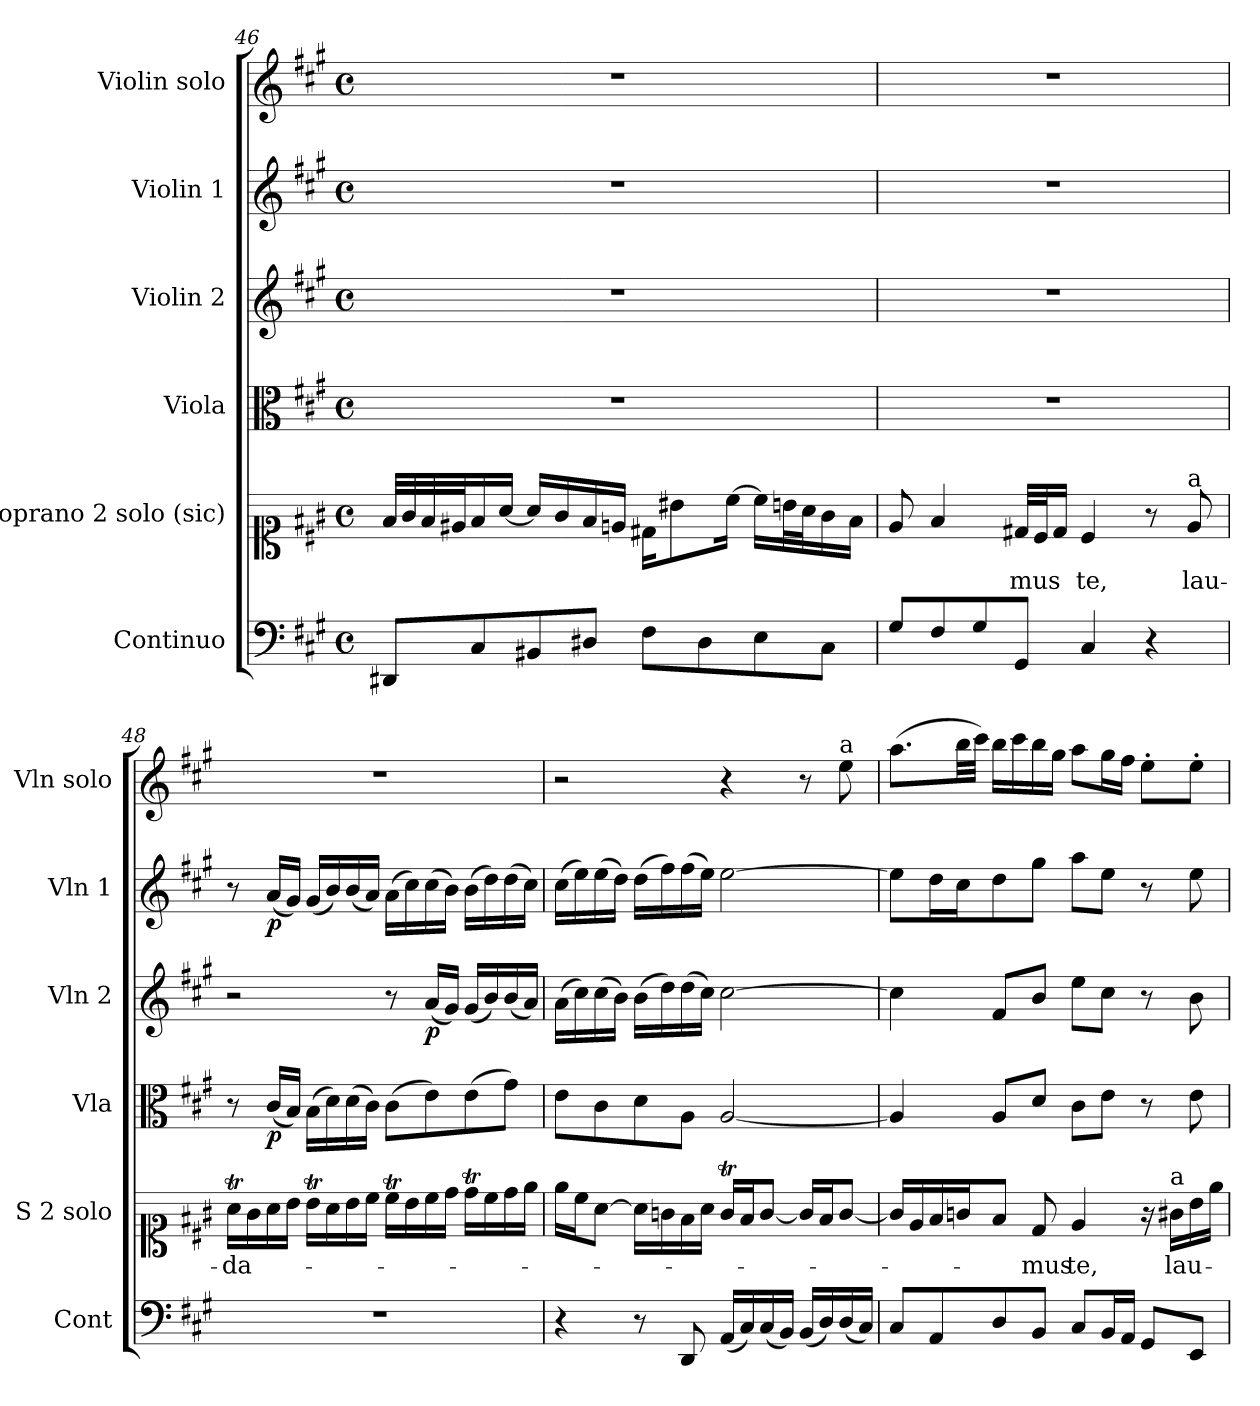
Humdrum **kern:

**kern	**kern	**text	**kern	**dynam	**kern	**dynam	**kern	**dynam	**kern
*part6	*part5	*part5	*part4	*part4	*part3	*part3	*part2	*part2	*part1
*staff6	*staff5	*staff5	*staff4	*staff4	*staff3	*staff3	*staff2	*staff2	*staff1
*I"Continuo	*I"Soprano 2 solo (sic)	*	*I"Viola	*	*I"Violin 2	*	*I"Violin 1	*	*I"Violin solo
*I'Cont	*I'S 2 solo	*	*I'Vla	*	*I'Vln 2	*	*I'Vln 1	*	*I'Vln solo
*clefF4	*clefC1	*	*clefC3	*	*clefG2	*	*clefG2	*	*clefG2
*k[f#c#g#]	*k[f#c#g#]	*	*k[f#c#g#]	*	*k[f#c#g#]	*	*k[f#c#g#]	*	*k[f#c#g#]
*M4/4	*M4/4	*	*M4/4	*	*M4/4	*	*M4/4	*	*M4/4
*met(c)	*met(c)	*	*met(c)	*	*met(c)	*	*met(c)	*	*met(c)
=46	=46	=46	=46	=46	=46	=46	=46	=46	=46
8DD#X/L	32f#/LLL	.	1r	.	1r	.	1r	.	1r
.	32g#/	.	.	.	.	.	.	.	.
.	32f#/	.	.	.	.	.	.	.	.
.	32e#X/J	.	.	.	.	.	.	.	.
8C#/	16f#/	.	.	.	.	.	.	.	.
.	[16a/JJ	.	.	.	.	.	.	.	.
8BB#X/	16a/LL]	.	.	.	.	.	.	.	.
.	16g#/	.	.	.	.	.	.	.	.
8D#X/J	16f#/	.	.	.	.	.	.	.	.
.	16en/JJ	.	.	.	.	.	.	.	.
8F#\L	16d#X\KL	.	.	.	.	.	.	.	.
.	8b#X\	.	.	.	.	.	.	.	.
8D#\	.	.	.	.	.	.	.	.	.
.	[16cc#\Jk	.	.	.	.	.	.	.	.
8E\	16cc#\LL]	.	.	.	.	.	.	.	.
.	32bn\L	.	.	.	.	.	.	.	.
.	32a\J	.	.	.	.	.	.	.	.
8C#\J	16g#\	.	.	.	.	.	.	.	.
.	16f#\JJ	.	.	.	.	.	.	.	.
=47	=47	=47	=47	=47	=47	=47	=47	=47	=47
8G#/L	8e/	.	1r	.	1r	.	1r	.	1r
8F#/	4f#/	.	.	.	.	.	.	.	.
8G#/	.	.	.	.	.	.	.	.	.
!	!	!LO:LY:b	!	!	!	!	!	!	!
8GG#/J	32d#X/LLL	-mus	.	.	.	.	.	.	.
.	32c#/J	.	.	.	.	.	.	.	.
.	16d#/JJ	.	.	.	.	.	.	.	.
!	!	!LO:LY:b	!	!	!	!	!	!	!
4C#/	4c#/	te,	.	.	.	.	.	.	.
4r	8r	.	.	.	.	.	.	.	.
!	!LO:TX:a:t=a	!	!	!	!	!	!	!	!
!	!	!LO:LY:b	!	!	!	!	!	!	!
.	8e/	lau-	.	.	.	.	.	.	.
!!LO:PB:g=z
=48	=48	=48	=48	=48	=48	=48	=48	=48	=48
!	!	!LO:LY:b	!	!	!	!	!	!	!
1r	16aT\LL	-da-	8r	.	2r	.	8r	.	1r
.	16g#\	.	.	.	.	.	.	.	.
!	!	!	!	!LO:DY:b	!	!	!	!LO:DY:b	!
.	16a\	.	(16c#/LL	p	.	.	(16a/LL	p	.
.	16b\JJ	.	16B/JJ)	.	.	.	16g#/JJ)	.	.
.	16bT\LL	.	(16B\LL	.	.	.	(16g#/LL	.	.
.	16a\	.	16d\)	.	.	.	16b/)	.	.
.	16b\	.	(16d\	.	.	.	(16b/	.	.
.	16cc#\JJ	.	16c#\JJ)	.	.	.	16a/JJ)	.	.
.	16cc#t\LL	.	(8c#\L	.	8r	.	(16a\LL	.	.
.	16b\	.	.	.	.	.	16cc#\)	.	.
!	!	!	!	!	!	!LO:DY:b	!	!	!
.	16cc#\	.	8e\)	.	(16a/LL	p	(16cc#\	.	.
.	16dd\JJ	.	.	.	16g#/JJ)	.	16b\JJ)	.	.
.	16ddT\LL	.	(8e\	.	(16g#/LL	.	(16b\LL	.	.
.	16cc#\	.	.	.	16b/)	.	16dd\)	.	.
.	16dd\	.	8g#\J)	.	(16b/	.	(16dd\	.	.
.	16ee\JJ	.	.	.	16a/JJ)	.	16cc#\JJ)	.	.
=49	=49	=49	=49	=49	=49	=49	=49	=49	=49
4r	16ee\LL	.	8e\L	.	(16a\LL	.	(16cc#\LL	.	2r
.	16cc#\J	.	.	.	16cc#\)	.	16ee\)	.	.
.	[8a\J	.	8c#\	.	(16cc#\	.	(16ee\	.	.
.	.	.	.	.	16b\JJ)	.	16dd\JJ)	.	.
8r	16a\LL]	.	8d\	.	(16b\LL	.	(16dd\LL	.	.
.	16gn\	.	.	.	16dd\)	.	16ff#\)	.	.
8DD/	16f#\	.	8A\J	.	(16dd\	.	(16ff#\	.	.
.	16a\JJ	.	.	.	16cc#\JJ)	.	16ee\JJ)	.	.
(16AA/LL	16gT/LL	.	[2A/	.	[2cc#\	.	[2ee\	.	4r
16C#/)	16f#/J	.	.	.	.	.	.	.	.
(16C#/	[8g/J	.	.	.	.	.	.	.	.
16BB/JJ)	.	.	.	.	.	.	.	.	.
(16BB/LL	16g/LL]	.	.	.	.	.	.	.	8r
16D/)	16f#/J	.	.	.	.	.	.	.	.
!	!	!	!	!	!	!	!	!	!LO:TX:a:t=a
(16D/	[8g/J	.	.	.	.	.	.	.	8ee\
16C#/JJ)	.	.	.	.	.	.	.	.	.
=50	=50	=50	=50	=50	=50	=50	=50	=50	=50
8C#/L	16g/LL]	.	4A/]	.	4cc#\]	.	8ee\L]	.	(8.aa\L
.	16e/	.	.	.	.	.	.	.	.
8AA/	16f#/	.	.	.	.	.	16dd\L	.	.
.	16gn/J	.	.	.	.	.	16cc#\J	.	32bb\LL
.	.	.	.	.	.	.	.	.	32ccc#\JJJ)
8D/	8f#/J	.	8A/L	.	8f#/L	.	8dd\	.	16bb\LL
.	.	.	.	.	.	.	.	.	16ccc#\
!	!	!LO:LY:b	!	!	!	!	!	!	!
8BB/J	8d/	-mus	8d/J	.	8b/J	.	8gg#\J	.	16bb\
.	.	.	.	.	.	.	.	.	16gg#\JJ
!	!	!LO:LY:b	!	!	!	!	!	!	!
8C#/L	4e/	te,	8c#\L	.	8ee\L	.	8aa\L	.	8aa\L
16BB/L	.	.	8e\J	.	8cc#\J	.	8ee\J	.	16gg#\L
16AA/JJ	.	.	.	.	.	.	.	.	16ff#\JJ
8GG#/L	16r	.	8r	.	8r	.	8r	.	8ee'\L
!	!LO:TX:a:t=a	!	!	!	!	!	!	!	!
!	!	!LO:LY:b	!	!	!	!	!	!	!
.	16g#X\LL	lau-	.	.	.	.	.	.	.
8EE/J	16b\	.	8e\	.	8b\	.	8ee\	.	8ee'\J
.	16ee\JJ	.	.	.	.	.	.	.	.
=	=	=	=	=	=	=	=	=	=
*-	*-	*-	*-	*-	*-	*-	*-	*-	*-
